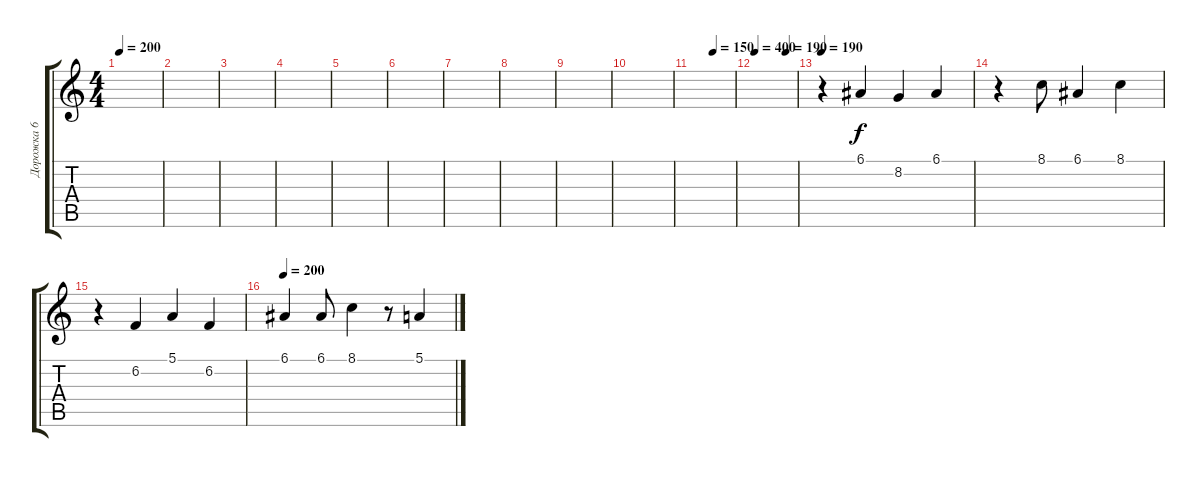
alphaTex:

\track ("Дорожка 6" "Дорожка 6") {instrument violin}
\staff {score tabs}
\tuning (E4 B3 G3 D3 A2 E2) {hide}
\ts (4 4)
\tempo 200
\clef g2
\ks c
|
|
|
|
|
|
|
|
|
|
\tempo (150 0.5)
|
\tempo 400
\tempo (190 0.75)
|
\tempo 190
r.4 6.1.4 8.2.4 6.1.4 |
r.4 8.1.8 6.1.4 8.1.4 |
r.4 6.2.4 5.1.4 6.2.4 |
\tempo 200
6.1.4 6.1.8 8.1.4 r.8 5.1.4
